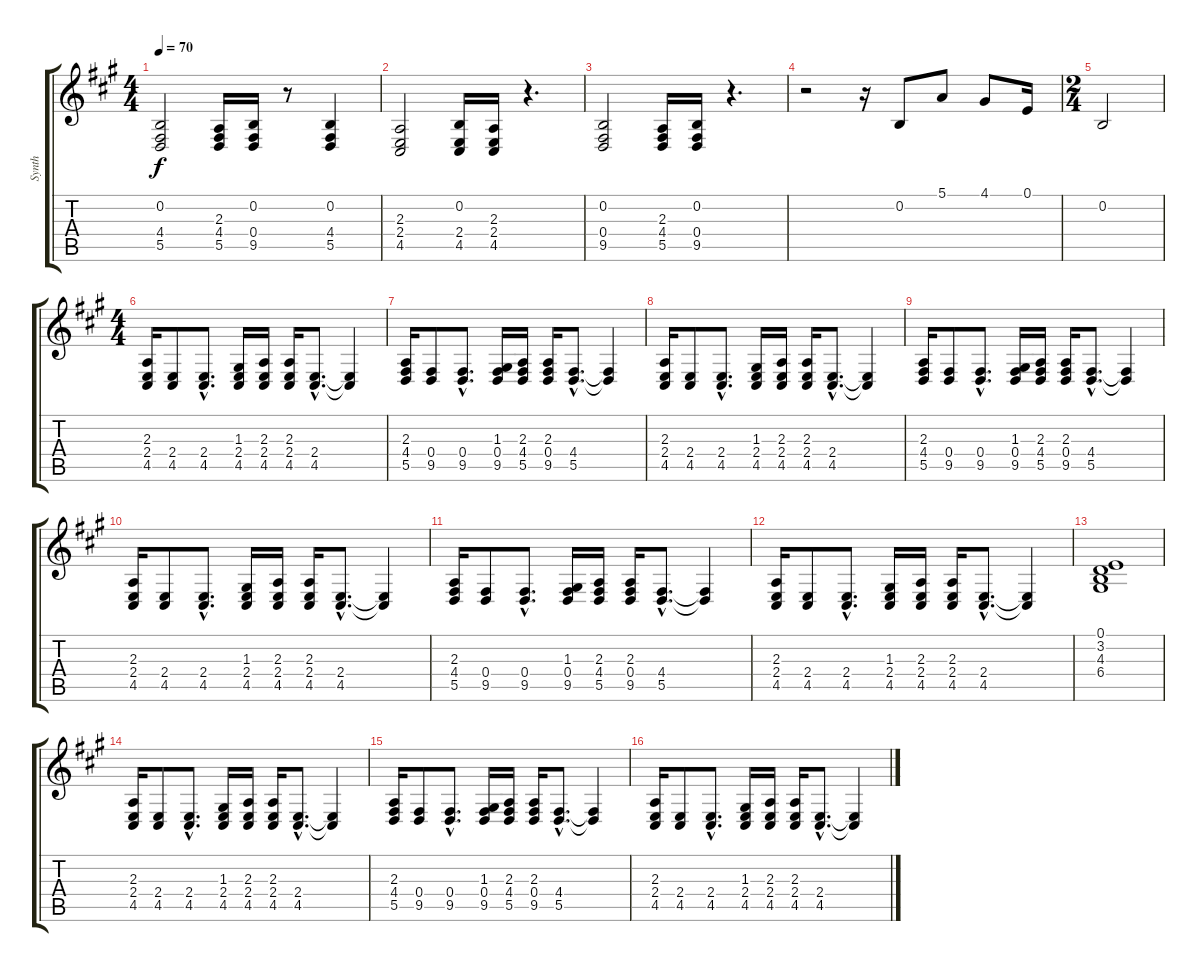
\track ("Synth" "Synth") {instrument stringensemble1}
\staff {score tabs}
\tuning (E4 B3 G3 D3 A2 E2) {hide}
\ts (4 4)
\tempo 70
\clef g2
\ks a
(0.2 4.4 5.5).2{dy f} (2.3 4.4 5.5).16 (0.2 0.4 9.5).16 r.8 (0.2 4.4 5.5).4 |
(2.3 2.4 4.5).2 (0.2 2.4 4.5).16 (2.3 2.4 4.5).16 r.4{d} |
(0.2 0.4 9.5).2 (2.3 4.4 5.5).16 (0.2 0.4 9.5).16 r.4{d} |
r.2 r.16 0.2.8 5.1.8 4.1.8 0.1.16 |
\ts (2 4)
0.2.2 |
\ts (4 4)
(2.3 2.4 4.5).16 (2.4 4.5).8 (2.4{hac} 4.5{hac}).8{d} (1.3 2.4 4.5).16 (2.3 2.4 4.5).16 (2.3 2.4 4.5).16 (2.4{hac} 4.5{hac}).8{d} (2.4{t} 4.5{t}).4 |
(2.3 4.4 5.5).16 (0.4 9.5).8 (0.4{hac} 9.5{hac}).8{d} (1.3 0.4 9.5).16 (2.3 4.4 5.5).16 (2.3 0.4 9.5).16 (4.4{hac} 5.5{hac}).8{d} (4.4{t} 5.5{t}).4 |
(2.3 2.4 4.5).16 (2.4 4.5).8 (2.4{hac} 4.5{hac}).8{d} (1.3 2.4 4.5).16 (2.3 2.4 4.5).16 (2.3 2.4 4.5).16 (2.4{hac} 4.5{hac}).8{d} (2.4{t} 4.5{t}).4 |
(2.3 4.4 5.5).16 (0.4 9.5).8 (0.4{hac} 9.5{hac}).8{d} (1.3 0.4 9.5).16 (2.3 4.4 5.5).16 (2.3 0.4 9.5).16 (4.4{hac} 5.5{hac}).8{d} (4.4{t} 5.5{t}).4 |
(2.3 2.4 4.5).16 (2.4 4.5).8 (2.4{hac} 4.5{hac}).8{d} (1.3 2.4 4.5).16 (2.3 2.4 4.5).16 (2.3 2.4 4.5).16 (2.4{hac} 4.5{hac}).8{d} (2.4{t} 4.5{t}).4 |
(2.3 4.4 5.5).16 (0.4 9.5).8 (0.4{hac} 9.5{hac}).8{d} (1.3 0.4 9.5).16 (2.3 4.4 5.5).16 (2.3 0.4 9.5).16 (4.4{hac} 5.5{hac}).8{d} (4.4{t} 5.5{t}).4 |
(2.3 2.4 4.5).16 (2.4 4.5).8 (2.4{hac} 4.5{hac}).8{d} (1.3 2.4 4.5).16 (2.3 2.4 4.5).16 (2.3 2.4 4.5).16 (2.4{hac} 4.5{hac}).8{d} (2.4{t} 4.5{t}).4 |
(0.1 3.2 4.3 6.4).1 |
(2.3 2.4 4.5).16 (2.4 4.5).8 (2.4{hac} 4.5{hac}).8{d} (1.3 2.4 4.5).16 (2.3 2.4 4.5).16 (2.3 2.4 4.5).16 (2.4{hac} 4.5{hac}).8{d} (2.4{t} 4.5{t}).4 |
(2.3 4.4 5.5).16 (0.4 9.5).8 (0.4{hac} 9.5{hac}).8{d} (1.3 0.4 9.5).16 (2.3 4.4 5.5).16 (2.3 0.4 9.5).16 (4.4{hac} 5.5{hac}).8{d} (4.4{t} 5.5{t}).4 |
(2.3 2.4 4.5).16 (2.4 4.5).8 (2.4{hac} 4.5{hac}).8{d} (1.3 2.4 4.5).16 (2.3 2.4 4.5).16 (2.3 2.4 4.5).16 (2.4{hac} 4.5{hac}).8{d} (2.4{t} 4.5{t}).4
